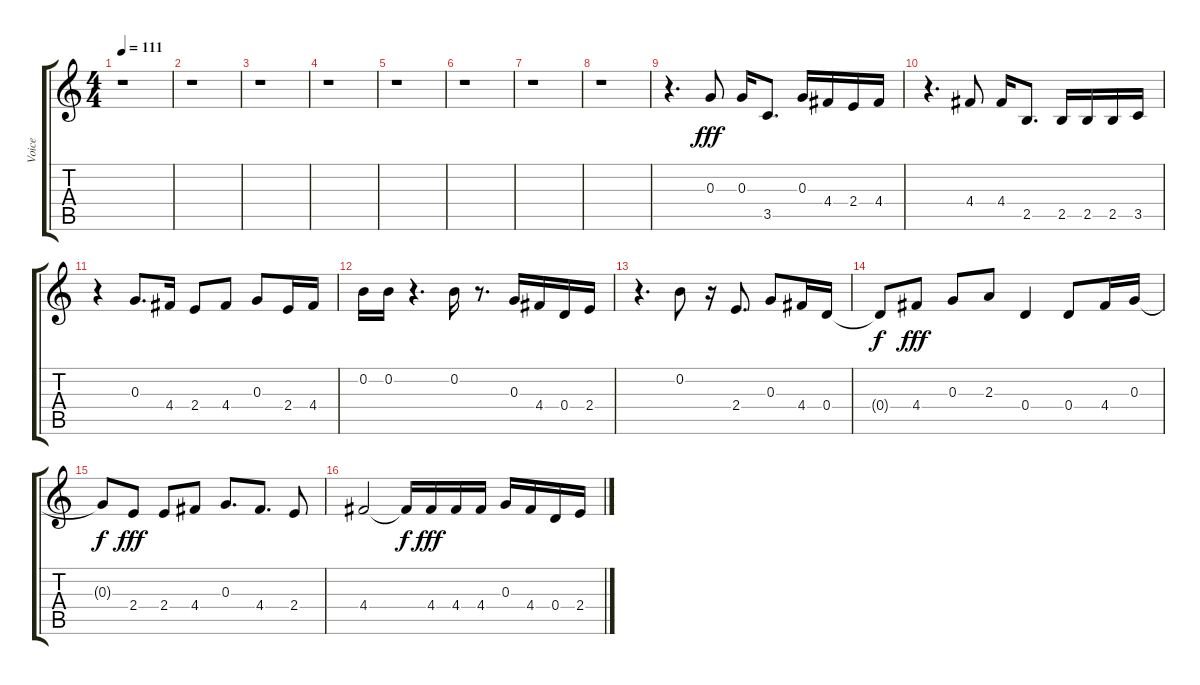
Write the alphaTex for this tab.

\track ("Voice" "Voice") {instrument overdrivenguitar}
\staff {score tabs}
\tuning (E4 B3 G3 D3 A2 E2) {hide}
\ts (4 4)
\tempo 111
\clef g2
\ks c
r.1{dy fff} |
r.1 |
r.1 |
r.1 |
r.1 |
r.1 |
r.1 |
r.1 |
r.4{d} 0.3.8 0.3.16 3.5.8{d} 0.3.16 4.4.16 2.4.16 4.4.16 |
r.4{d} 4.4.8 4.4.16 2.5.8{d} 2.5.16 2.5.16 2.5.16 3.5.16 |
r.4 0.3.8{d} 4.4.16 2.4.8 4.4.8 0.3.8 2.4.16 4.4.16 |
0.2.16 0.2.16 r.4{d} 0.2.16 r.8{d} 0.3.16 4.4.16 0.4.16 2.4.16 |
r.4{d} 0.2.8 r.16 2.4.8{d} 0.3.8 4.4.16 0.4.16 |
0.4{t}.8{dy f} 4.4.8{dy fff} 0.3.8 2.3.8 0.4.4 0.4.8 4.4.16 0.3.16 |
0.3{t}.8{dy f} 2.4.8{dy fff} 2.4.8 4.4.8 0.3.8{d} 4.4.8{d} 2.4.8 |
4.4.2 4.4{t}.16{dy f} 4.4.16{dy fff} 4.4.16 4.4.16 0.3.16 4.4.16 0.4.16 2.4.16
